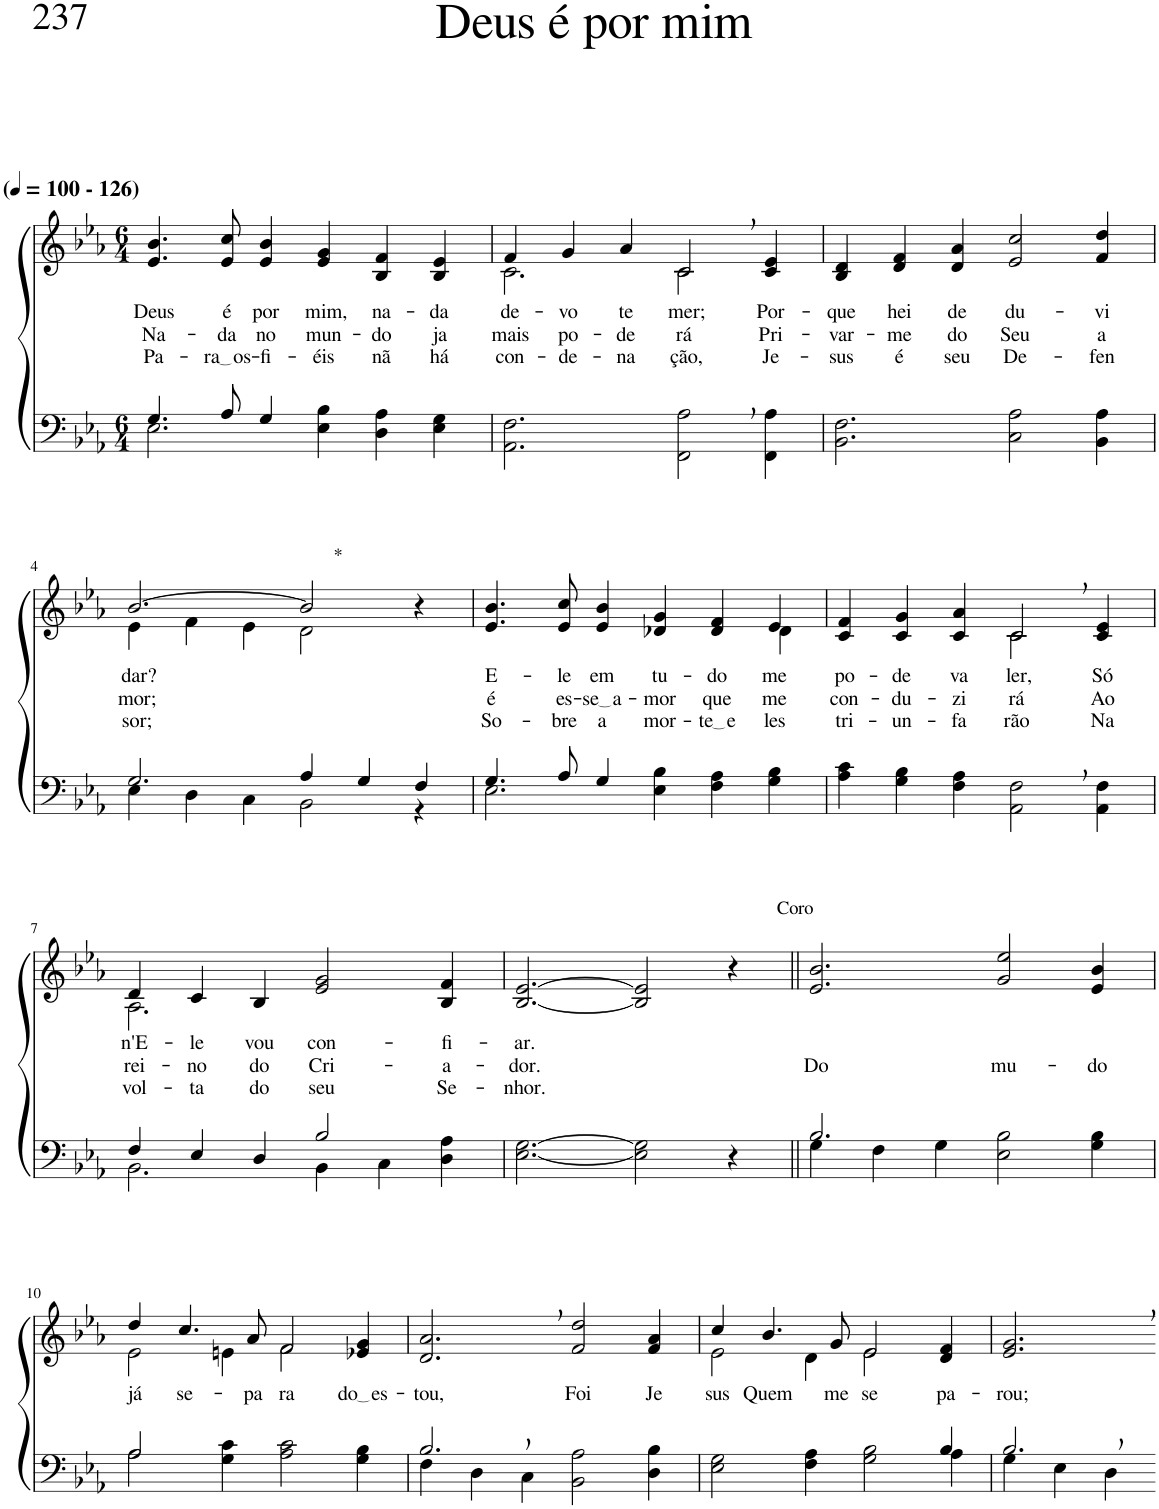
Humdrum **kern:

**kern	**kern	**text	**text	**text
*part2	*part1	*part1	*part1	*part1
*staff2	*staff1	*staff1	*staff1	*staff1
*I"Parte III e IV	*I"Parte I e II	*	*	*
*clefF4	*clefG2	*	*	*
*k[b-e-a-]	*k[b-e-a-]	*	*	*
*M6/4	*M6/4	*	*	*
*MM100	*MM100	*	*	*
=1	=1	=1	=1	=1
*^	*	*	*	*
!	!	!LO:TX:a:B:t=(	!	!	!
!	!	!LO:TX:a:B:t=- 126)	!	!	!
!	!	!	!LO:LY:b	!LO:LY:b	!LO:LY:b
4.G/	2.E-\	4.e-/ 4.b-/	Deus	Na-	Pa-
!	!	!	!LO:LY:b	!LO:LY:b	!LO:LY:b
8A-/	.	8e-/ 8cc/	é	-da	ra os
!	!	!	!LO:LY:b	!LO:LY:b	!LO:LY:b
4G/	.	4e-/ 4b-/	por	no	-fi-
!	!	!	!LO:LY:b	!LO:LY:b	!LO:LY:b
4E-\ 4B-\	2.ryy	4e-/ 4g/	mim,	mun-	-éis
!	!	!	!LO:LY:b	!LO:LY:b	!LO:LY:b
4D\ 4A-\	.	4B-/ 4f/	na-	-do	nã
!	!	!	!LO:LY:b	!LO:LY:b	!LO:LY:b
4E-\ 4G\	.	4B-/ 4e-/	-da	ja-	há
*v	*v	*	*	*	*
=2	=2	=2	=2	=2
*	*^	*	*	*
!	!	!	!LO:LY:b	!LO:LY:b	!LO:LY:b
2.AA-\ 2.F\	4f/	2.c\	de-	-mais	con-
!	!	!	!LO:LY:b	!LO:LY:b	!LO:LY:b
.	4g/	.	-vo	po-	-de-
!	!	!	!LO:LY:b	!LO:LY:b	!LO:LY:b
.	4a-/	.	te-	-de-	-na-
!	!	!	!LO:LY:b	!LO:LY:b	!LO:LY:b
2FF\, 2A-\,	2c,/	2c\	-mer;	-rá	-ção,
!	!	!	!LO:LY:b	!LO:LY:b	!LO:LY:b
4FF\ 4A-\	4c/ 4e-/	4ryy	Por-	Pri-	Je-
=3	=3	=3	=3	=3	=3
!	!	!	!LO:LY:b	!LO:LY:b	!LO:LY:b
*	*v	*v	*	*	*
2.BB-\ 2.F\	4B-/ 4d/	-que	-var-	-sus
!	!	!LO:LY:b	!LO:LY:b	!LO:LY:b
.	4d/ 4f/	hei	-me	é
!	!	!LO:LY:b	!LO:LY:b	!LO:LY:b
.	4d/ 4a-/	de	do	seu
!	!	!LO:LY:b	!LO:LY:b	!LO:LY:b
2C\ 2A-\	2e-/ 2cc/	du-	Seu	De-
!	!	!LO:LY:b	!LO:LY:b	!LO:LY:b
4BB-\ 4A-\	4f/ 4dd/	-vi-	a-	-fen-
!!LO:LB:g=z
=4	=4	=4	=4	=4
*^	*^	*	*	*
!	!	!	!	!LO:LY:b	!LO:LY:b	!LO:LY:b
2.G/	4E-\	[2.b-/	4e-\	-dar?	-mor;	-sor;
.	4D\	.	4f\	.	.	.
.	4C\	.	4e-\	.	.	.
!	!	!LO:TX:a:t=*	!	!	!	!
4A-/	2BB-\	2b-/]	2d\	.	.	.
4G/	.	.	.	.	.	.
4F/	4r	4r	4ryy	.	.	.
=5	=5	=5	=5	=5	=5	=5
!	!	!	!	!LO:LY:b	!LO:LY:b	!LO:LY:b
4.G/	2.E-\	4.e-/ 4.b-/	4ryy	E-	é	So-
!	!	!	!	!LO:LY:b	!LO:LY:b	!LO:LY:b
*	*	*v	*v	*	*	*
8A-/	.	8e-/ 8cc/	-le	es-	-bre
!	!	!	!LO:LY:b	!LO:LY:b	!LO:LY:b
4G/	.	4e-/ 4b-/	em	se a	a
!	!	!	!LO:LY:b	!LO:LY:b	!LO:LY:b
2.ryy	4E-\ 4B-\	4d-X/ 4g/	tu-	-mor	mor-
!	!	!	!LO:LY:b	!LO:LY:b	!LO:LY:b
.	4F\ 4A-\	4d-/ 4f/	-do	que	te e
*	*	*^	*	*	*
!	!	!	!	!LO:LY:b	!LO:LY:b	!LO:LY:b
.	4G\ 4B-\	4e-/	4d-\	me	me	-les
=6	=6	=6	=6	=6	=6	=6
!	!	!	!	!LO:LY:b	!LO:LY:b	!LO:LY:b
*v	*v	*	*	*	*	*
4A-\ 4c\	4c/ 4f/	2.ryy	po-	con-	tri-
!	!	!	!LO:LY:b	!LO:LY:b	!LO:LY:b
4G\ 4B-\	4c/ 4g/	.	-de	-du-	-un-
!	!	!	!LO:LY:b	!LO:LY:b	!LO:LY:b
4F\ 4A-\	4c/ 4a-/	.	va-	-zi-	-fa-
!	!	!	!LO:LY:b	!LO:LY:b	!LO:LY:b
2AA-\, 2F\,	2c,/	2c\	-ler,	-rá	-rão
!	!	!	!LO:LY:b	!LO:LY:b	!LO:LY:b
4AA-\ 4F\	4c/ 4e-/	4ryy	Só	Ao	Na
!!LO:LB:g=z	!!
=7	=7	=7	=7	=7	=7
*^	*	*	*	*	*
!	!	!	!	!LO:LY:b	!LO:LY:b	!LO:LY:b
4F/	2.BB-\	4d/	2.A-\	n'E-	rei-	vol-
!	!	!	!	!LO:LY:b	!LO:LY:b	!LO:LY:b
4E-/	.	4c/	.	-le	-no	ta
!	!	!	!	!LO:LY:b	!LO:LY:b	!LO:LY:b
4D/	.	4B-/	.	vou	do	do
!	!	!	!	!LO:LY:b	!LO:LY:b	!LO:LY:b
2B-/	4BB-\	2e-/ 2g/	2.ryy	con-	Cri-	seu
.	4C\	.	.	.	.	.
!	!	!	!	!LO:LY:b	!LO:LY:b	!LO:LY:b
4ryy	4D\ 4A-\	4B-/ 4f/	.	-fi-	-a-	Se-
*	*	*v	*v	*	*	*
=8	=8	=8	=8	=8	=8
!	!	!	!LO:LY:b	!LO:LY:b	!LO:LY:b
*v	*v	*	*	*	*
[2.E-\ [2.G\	[2.B-/ [2.e-/	-ar.	-dor.	-nhor.
2E-\] 2G\]	2B-/] 2e-/]	.	.	.
!	!LO:TX:a:t=Coro	!	!	!
4r	4r	.	.	.
=9||	=9||	=9||	=9||	=9||
*^	*	*	*	*
!	!	!	!	!LO:LY:b	!
2.B-/	4G\	2.e-/ 2.b-/	.	Do	.
.	4F\	.	.	.	.
.	4G\	.	.	.	.
!	!	!	!	!LO:LY:b	!
2.ryy	2E-\ 2B-\	2g/ 2ee-/	.	mu-	.
!	!	!	!	!LO:LY:b	!
.	4G\ 4B-\	4e-/ 4b-/	.	-do	.
!!LO:LB:g=z
=10	=10	=10	=10	=10	=10
*	*	*^	*	*	*
!	!	!	!	!LO:LY:b	!	!
2A-\	2A-/	4dd/	2e-\	já	.	.
!	!	!	!	!LO:LY:b	!	!
.	.	4.cc/	.	se-	.	.
4G\ 4c\	1ryy	.	4en\	.	.	.
!	!	!	!	!LO:LY:b	!	!
.	.	8a-/	.	-pa-	.	.
!	!	!	!	!LO:LY:b	!	!
2A-\ 2c\	.	2f/	2f\	-ra-	.	.
!	!	!	!	!LO:LY:b	!	!
4G\ 4B-\	.	4e-X/ 4g/	4ryy	do es	.	.
=11	=11	=11	=11	=11	=11	=11
!	!	!	!	!LO:LY:b	!	!
*	*	*v	*v	*	*	*
2.B-,/	4F\	2.d/, 2.a-/,	-tou,	.	.
.	4D\	.	.	.	.
.	4C\	.	.	.	.
!	!	!	!LO:LY:b	!	!
4ryy	2BB-\ 2A-\	2f/ 2dd/	Foi	.	.
2ryy	.	.	.	.	.
!	!	!	!LO:LY:b	!	!
.	4D\ 4B-\	4f/ 4a-/	Je-	.	.
=12	=12	=12	=12	=12	=12
*	*	*^	*	*	*
!	!	!	!	!LO:LY:b	!	!
1ryy	2E-\ 2G\	4cc/	2e-\	sus	.	.
!	!	!	!	!LO:LY:b	!	!
.	.	4.b-/	.	Quem	.	.
.	4F\ 4A-\	.	4d\	.	.	.
!	!	!	!	!LO:LY:b	!	!
.	.	8g/	.	me	.	.
!	!	!	!	!LO:LY:b	!	!
.	2G\ 2B-\	2e-/	2e-\	se-	.	.
4ryy	.	.	.	.	.	.
!	!	!	!	!LO:LY:b	!	!
4B-/	4A-\	4d/ 4f/	4ryy	pa-	.	.
=13	=13	=13	=13	=13	=13	=13
!	!	!	!	!LO:LY:b	!	!
*	*	*v	*v	*	*	*
2.B-,/	4G\	2.e-/, 2.g/,	-rou;	.	.
.	4E-\	.	.	.	.
.	4D\	.	.	.	.
*v	*v	*	*	*	*
=-	=-	=-	=-	=-
*-	*-	*-	*-	*-
